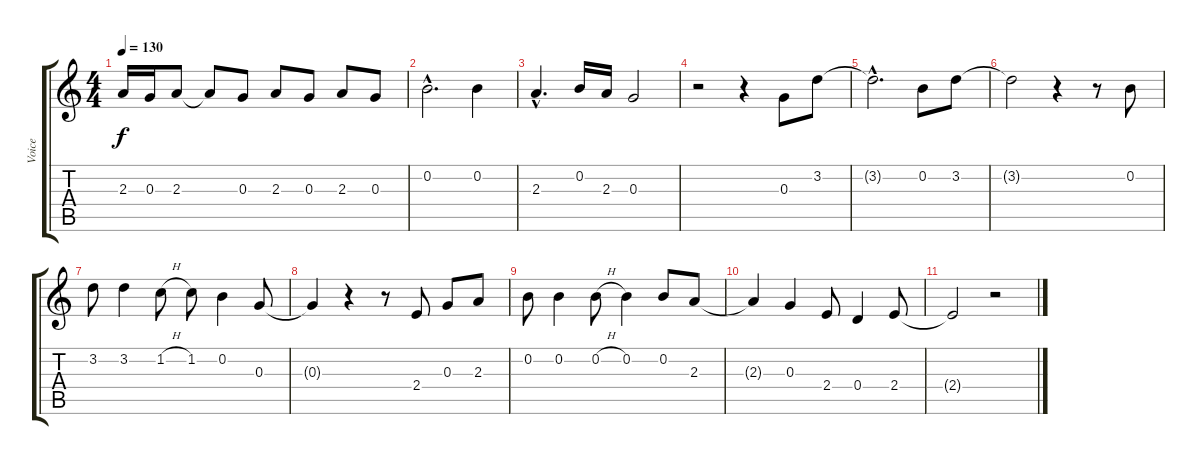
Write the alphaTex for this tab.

\track ("Voice" "Voice") {instrument synthbass2}
\staff {score tabs}
\tuning (E4 B3 G3 D3 A2 E2) {hide}
\ts (4 4)
\tempo 130
\clef g2
\ks c
2.3.16{dy f} 0.3.16 2.3.8 2.3{t}.8 0.3.8 2.3.8 0.3.8 2.3.8 0.3.8 |
0.2{hac}.2{d} 0.2.4 |
2.3{hac}.4{d} 0.2.16 2.3.16 0.3.2 |
r.2 r.4 0.3.8 3.2.8 |
3.2{hac t}.2{d} 0.2.8 3.2.8 |
3.2{t}.2 r.4 r.8 0.2.8 |
3.2.8 3.2.4 1.2{h}.8 1.2.8 0.2.4 0.3.8 |
0.3{t}.4 r.4 r.8 2.4.8 0.3.8 2.3.8 |
0.2.8 0.2.4 0.2{h}.8 0.2.4 0.2.8 2.3.8 |
2.3{t}.4 0.3.4 2.4.8 0.4.4 2.4.8 |
2.4{t}.2 r.2
